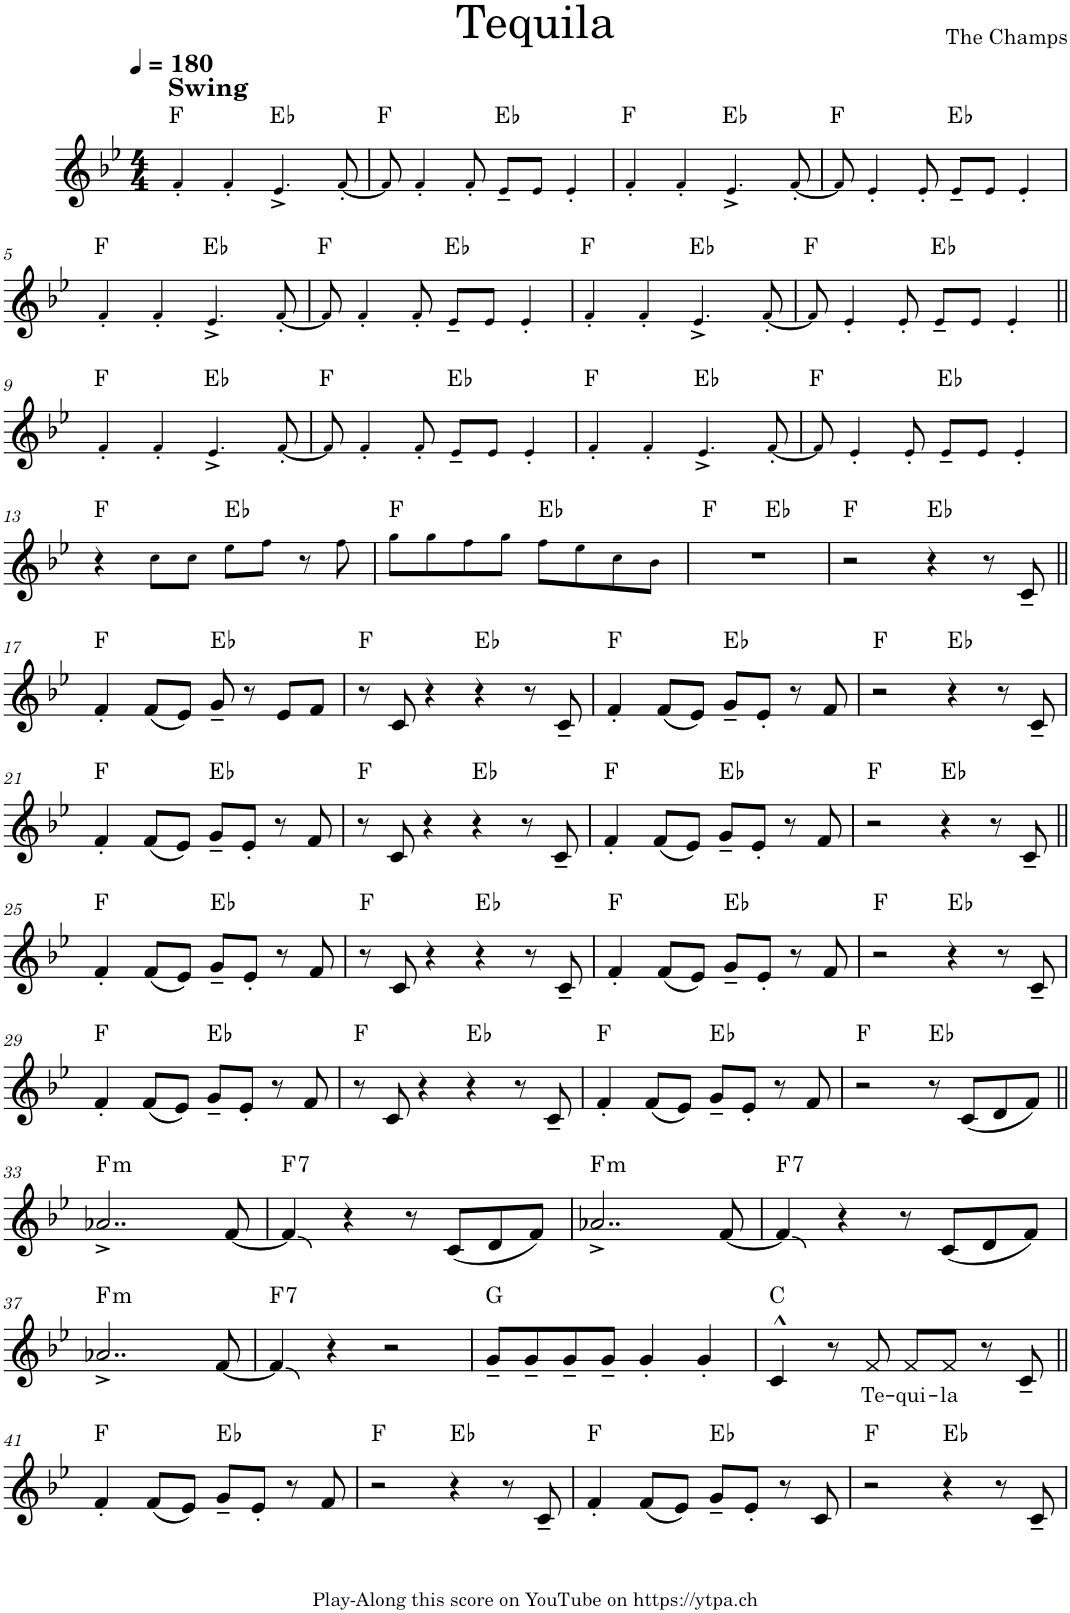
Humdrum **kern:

**kern	**text	**harte
*part1	*part1	*part1
*staff1	*staff1	*
*I"Piano	*	*
*I'Pno.	*	*
*clefG2	*	*
*k[b-e-]	*	*
*M4/4	*	*
*MM180	*	*
=1	=1	=1
!LO:TX:a:B:t=Swing	!	!
4f'!/	.	F:maj
4f'!/	.	.
4.e-^!/	.	Eb:maj
[8f'!/	.	.
=2	=2	=2
8f!/]	.	F:maj
4f'!/	.	.
8f'!/	.	.
8e-~!/L	.	Eb:maj
8e-!/J	.	.
4e-'!/	.	.
=3	=3	=3
4f'!/	.	F:maj
4f'!/	.	.
4.e-^!/	.	Eb:maj
[8f'!/	.	.
=4	=4	=4
8f!/]	.	F:maj
4e-'!/	.	.
8e-'!/	.	.
8e-~!/L	.	Eb:maj
8e-!/J	.	.
4e-'!/	.	.
!!LO:LB:g=z
=5	=5	=5
4f'!/	.	F:maj
4f'!/	.	.
4.e-^!/	.	Eb:maj
[8f'!/	.	.
=6	=6	=6
8f!/]	.	F:maj
4f'!/	.	.
8f'!/	.	.
8e-~!/L	.	Eb:maj
8e-!/J	.	.
4e-'!/	.	.
=7	=7	=7
4f'!/	.	F:maj
4f'!/	.	.
4.e-^!/	.	Eb:maj
[8f'!/	.	.
=8	=8	=8
8f!/]	.	F:maj
4e-'!/	.	.
8e-'!/	.	.
8e-~!/L	.	Eb:maj
8e-!/J	.	.
4e-'!/	.	.
!!LO:LB:g=z
=9||	=9||	=9||
4f'!/	.	F:maj
4f'!/	.	.
4.e-^!/	.	Eb:maj
[8f'!/	.	.
=10	=10	=10
8f!/]	.	F:maj
4f'!/	.	.
8f'!/	.	.
8e-~!/L	.	Eb:maj
8e-!/J	.	.
4e-'!/	.	.
=11	=11	=11
4f'!/	.	F:maj
4f'!/	.	.
4.e-^!/	.	Eb:maj
[8f'!/	.	.
=12	=12	=12
8f!/]	.	F:maj
4e-'!/	.	.
8e-'!/	.	.
8e-~!/L	.	Eb:maj
8e-!/J	.	.
4e-'!/	.	.
!!LO:LB:g=z
=13	=13	=13
4r	.	F:maj
8cc!\L	.	.
8cc!\J	.	.
8ee-!\L	.	Eb:maj
8ff!\J	.	.
8r	.	.
8ff!\	.	.
=14	=14	=14
8gg!\L	.	F:maj
8gg!\	.	.
8ff!\	.	.
8gg!\J	.	.
8ff!\L	.	Eb:maj
8ee-!\	.	.
8cc!\	.	.
8b-!\J	.	.
=15	=15	=15
*^	*	*
1r	2ryy	.	F:maj
.	2ryy	.	Eb:maj
*v	*v	*	*
=16	=16	=16
2r	.	F:maj
4r	.	Eb:maj
8r	.	.
8c~/	.	.
!!LO:LB:g=z
=17||	=17||	=17||
4f'/	.	F:maj
(8f/L	.	.
8e-/J)	.	.
8g~/	.	Eb:maj
8r	.	.
8e-/L	.	.
8f/J	.	.
=18	=18	=18
8r	.	F:maj
8c/	.	.
4r	.	.
4r	.	Eb:maj
8r	.	.
8c~/	.	.
=19	=19	=19
4f'/	.	F:maj
(8f/L	.	.
8e-/J)	.	.
8g~/L	.	Eb:maj
8e-'/J	.	.
8r	.	.
8f/	.	.
=20	=20	=20
2r	.	F:maj
4r	.	Eb:maj
8r	.	.
8c~/	.	.
!!LO:LB:g=z
=21	=21	=21
4f'/	.	F:maj
(8f/L	.	.
8e-/J)	.	.
8g~/L	.	Eb:maj
8e-'/J	.	.
8r	.	.
8f/	.	.
=22	=22	=22
8r	.	F:maj
8c/	.	.
4r	.	.
4r	.	Eb:maj
8r	.	.
8c~/	.	.
=23	=23	=23
4f'/	.	F:maj
(8f/L	.	.
8e-/J)	.	.
8g~/L	.	Eb:maj
8e-'/J	.	.
8r	.	.
8f/	.	.
=24	=24	=24
2r	.	F:maj
4r	.	Eb:maj
8r	.	.
8c~/	.	.
!!LO:LB:g=z
=25||	=25||	=25||
4f'/	.	F:maj
(8f/L	.	.
8e-/J)	.	.
8g~/L	.	Eb:maj
8e-'/J	.	.
8r	.	.
8f/	.	.
=26	=26	=26
8r	.	F:maj
8c/	.	.
4r	.	.
4r	.	Eb:maj
8r	.	.
8c~/	.	.
=27	=27	=27
4f'/	.	F:maj
(8f/L	.	.
8e-/J)	.	.
8g~/L	.	Eb:maj
8e-'/J	.	.
8r	.	.
8f/	.	.
=28	=28	=28
2r	.	F:maj
4r	.	Eb:maj
8r	.	.
8c~/	.	.
!!LO:LB:g=z
=29	=29	=29
4f'/	.	F:maj
(8f/L	.	.
8e-/J)	.	.
8g~/L	.	Eb:maj
8e-'/J	.	.
8r	.	.
8f/	.	.
=30	=30	=30
8r	.	F:maj
8c/	.	.
4r	.	.
4r	.	Eb:maj
8r	.	.
8c~/	.	.
=31	=31	=31
4f'/	.	F:maj
(8f/L	.	.
8e-/J)	.	.
8g~/L	.	Eb:maj
8e-'/J	.	.
8r	.	.
8f/	.	.
=32	=32	=32
2r	.	F:maj
8r	.	Eb:maj
(8c/L	.	.
8d/	.	.
8f/J)	.	.
!!LO:LB:g=z
=33||	=33||	=33||
!	!	!LO:H:kt=m
2..a-X^/	.	F:min
[8f/	.	.
=34	=34	=34
!	!	!LO:H:kt=7
4f/]	.	F:7
4r	.	.
8r	.	.
(8c/L	.	.
8d/	.	.
8f/J)	.	.
=35	=35	=35
!	!	!LO:H:kt=m
2..a-X^/	.	F:min
[8f/	.	.
=36	=36	=36
!	!	!LO:H:kt=7
4f/]	.	F:7
4r	.	.
8r	.	.
(8c/L	.	.
8d/	.	.
8f/J)	.	.
!!LO:LB:g=z
=37	=37	=37
!	!	!LO:H:kt=m
2..a-X^/	.	F:min
[8f/	.	.
=38	=38	=38
!	!	!LO:H:kt=7
4f/]	.	F:7
4r	.	.
2r	.	.
=39	=39	=39
8g~/L	.	G:maj
8g~/	.	.
8g~/	.	.
8g~/J	.	.
4g'/	.	.
4g'/	.	.
=40	=40	=40
4c^^/	.	C:maj
8r	.	.
!	!LO:LY:b	!
8f/	Te-	.
!	!LO:LY:b	!
8f/L	-qui-	.
!	!LO:LY:b	!
8f/J	-la	.
8r	.	.
8c~/	.	.
!!LO:LB:g=z
=41||	=41||	=41||
4f'/	.	F:maj
(8f/L	.	.
8e-/J)	.	.
8g~/L	.	Eb:maj
8e-'/J	.	.
8r	.	.
8f/	.	.
=42	=42	=42
2r	.	F:maj
4r	.	Eb:maj
8r	.	.
8c~/	.	.
=43	=43	=43
4f'/	.	F:maj
(8f/L	.	.
8e-/J)	.	.
8g~/L	.	Eb:maj
8e-'/J	.	.
8r	.	.
8c/	.	.
=44	=44	=44
2r	.	F:maj
4r	.	Eb:maj
8r	.	.
8c~/	.	.
=	=	=
*-	*-	*-
